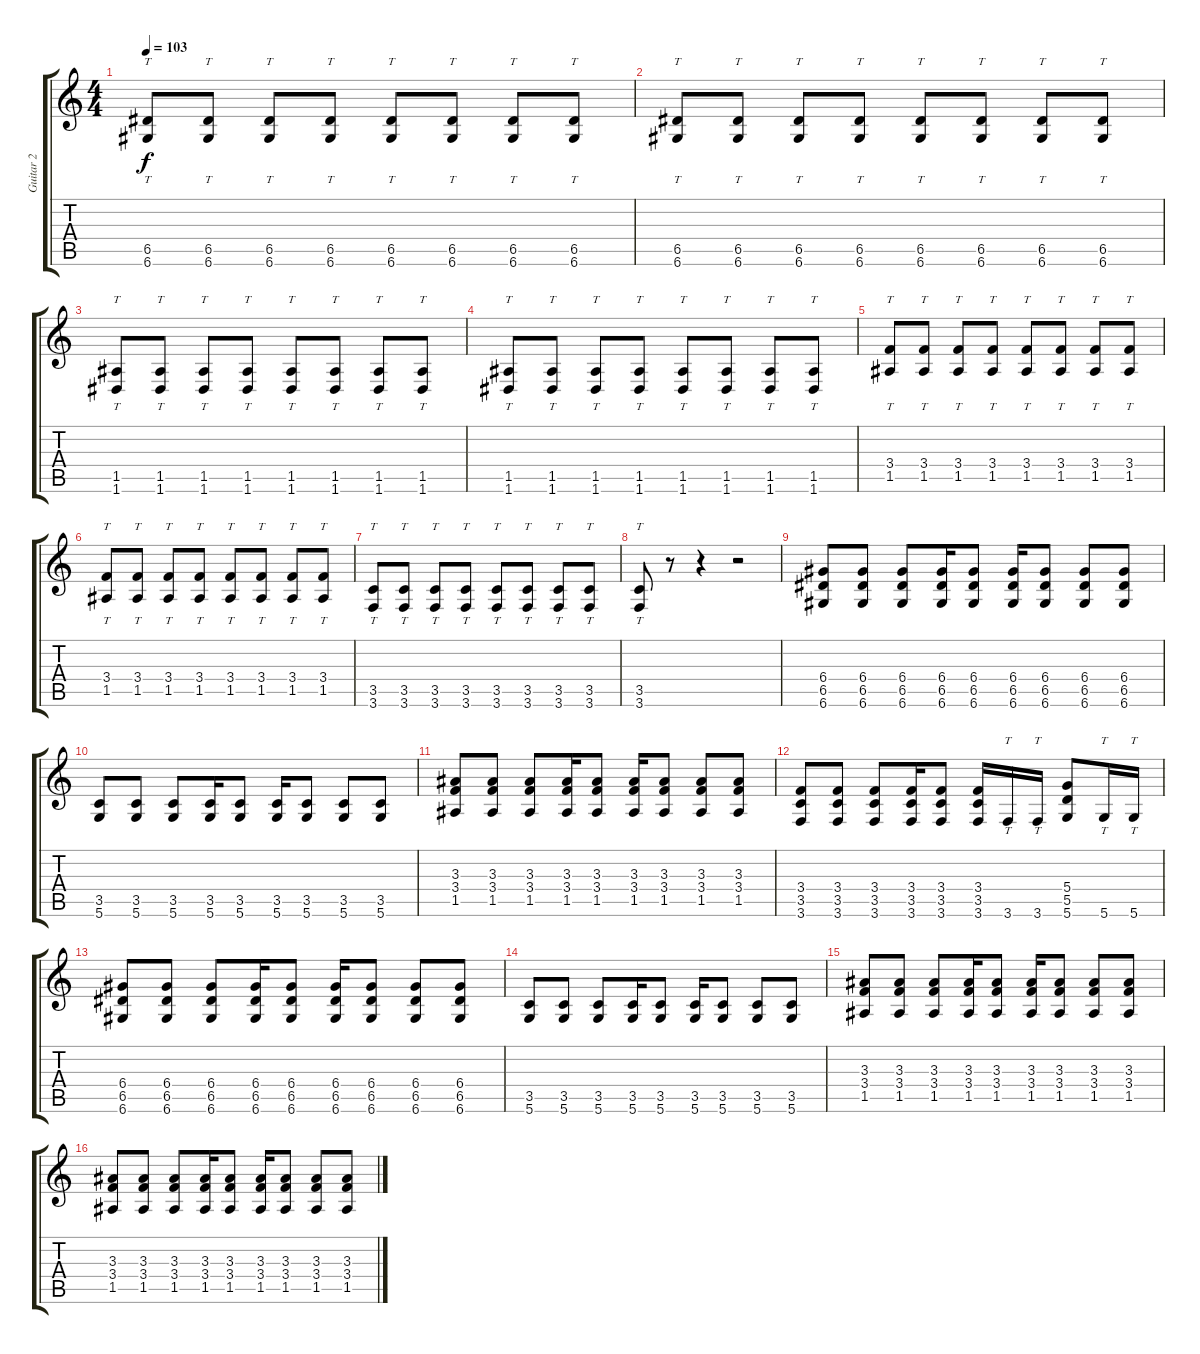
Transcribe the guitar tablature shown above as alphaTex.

\track ("Guitar 2" "Guitar 2") {instrument distortionguitar}
\staff {score tabs}
\tuning (E4 B3 G3 D3 A2 D2) {hide}
\ts (4 4)
\tempo 103
\clef g2
\ks c
(6.5 6.6).8{tt dy f} (6.5 6.6).8{tt} (6.5 6.6).8{tt} (6.5 6.6).8{tt} (6.5 6.6).8{tt} (6.5 6.6).8{tt} (6.5 6.6).8{tt} (6.5 6.6).8{tt} |
(6.5 6.6).8{tt} (6.5 6.6).8{tt} (6.5 6.6).8{tt} (6.5 6.6).8{tt} (6.5 6.6).8{tt} (6.5 6.6).8{tt} (6.5 6.6).8{tt} (6.5 6.6).8{tt} |
(1.5 1.6).8{tt} (1.5 1.6).8{tt} (1.5 1.6).8{tt} (1.5 1.6).8{tt} (1.5 1.6).8{tt} (1.5 1.6).8{tt} (1.5 1.6).8{tt} (1.5 1.6).8{tt} |
(1.5 1.6).8{tt} (1.5 1.6).8{tt} (1.5 1.6).8{tt} (1.5 1.6).8{tt} (1.5 1.6).8{tt} (1.5 1.6).8{tt} (1.5 1.6).8{tt} (1.5 1.6).8{tt} |
(3.4 1.5).8{tt} (3.4 1.5).8{tt} (3.4 1.5).8{tt} (3.4 1.5).8{tt} (3.4 1.5).8{tt} (3.4 1.5).8{tt} (3.4 1.5).8{tt} (3.4 1.5).8{tt} |
(3.4 1.5).8{tt} (3.4 1.5).8{tt} (3.4 1.5).8{tt} (3.4 1.5).8{tt} (3.4 1.5).8{tt} (3.4 1.5).8{tt} (3.4 1.5).8{tt} (3.4 1.5).8{tt} |
(3.5 3.6).8{tt} (3.5 3.6).8{tt} (3.5 3.6).8{tt} (3.5 3.6).8{tt} (3.5 3.6).8{tt} (3.5 3.6).8{tt} (3.5 3.6).8{tt} (3.5 3.6).8{tt} |
(3.5 3.6).8{tt} r.8 r.4 r.2 |
(6.4 6.5 6.6).8{volume 13} (6.4 6.5 6.6).8 (6.4 6.5 6.6).8 (6.4 6.5 6.6).16 (6.4 6.5 6.6).8 (6.4 6.5 6.6).16 (6.4 6.5 6.6).8 (6.4 6.5 6.6).8 (6.4 6.5 6.6).8 |
(3.5 5.6).8 (3.5 5.6).8 (3.5 5.6).8 (3.5 5.6).16 (3.5 5.6).8 (3.5 5.6).16 (3.5 5.6).8 (3.5 5.6).8 (3.5 5.6).8 |
(3.3 3.4 1.5).8 (3.3 3.4 1.5).8 (3.3 3.4 1.5).8 (3.3 3.4 1.5).16 (3.3 3.4 1.5).8 (3.3 3.4 1.5).16 (3.3 3.4 1.5).8 (3.3 3.4 1.5).8 (3.3 3.4 1.5).8 |
(3.4 3.5 3.6).8 (3.4 3.5 3.6).8 (3.4 3.5 3.6).8 (3.4 3.5 3.6).16 (3.4 3.5 3.6).8 (3.4 3.5 3.6).16 3.6.16{tt} 3.6.16{tt} (5.4 5.5 5.6).8 5.6.16{tt} 5.6.16{tt} |
(6.4 6.5 6.6).8 (6.4 6.5 6.6).8 (6.4 6.5 6.6).8 (6.4 6.5 6.6).16 (6.4 6.5 6.6).8 (6.4 6.5 6.6).16 (6.4 6.5 6.6).8 (6.4 6.5 6.6).8 (6.4 6.5 6.6).8 |
(3.5 5.6).8 (3.5 5.6).8 (3.5 5.6).8 (3.5 5.6).16 (3.5 5.6).8 (3.5 5.6).16 (3.5 5.6).8 (3.5 5.6).8 (3.5 5.6).8 |
(3.3 3.4 1.5).8 (3.3 3.4 1.5).8 (3.3 3.4 1.5).8 (3.3 3.4 1.5).16 (3.3 3.4 1.5).8 (3.3 3.4 1.5).16 (3.3 3.4 1.5).8 (3.3 3.4 1.5).8 (3.3 3.4 1.5).8 |
(3.3 3.4 1.5).8 (3.3 3.4 1.5).8 (3.3 3.4 1.5).8 (3.3 3.4 1.5).16 (3.3 3.4 1.5).8 (3.3 3.4 1.5).16 (3.3 3.4 1.5).8 (3.3 3.4 1.5).8 (3.3 3.4 1.5).8
